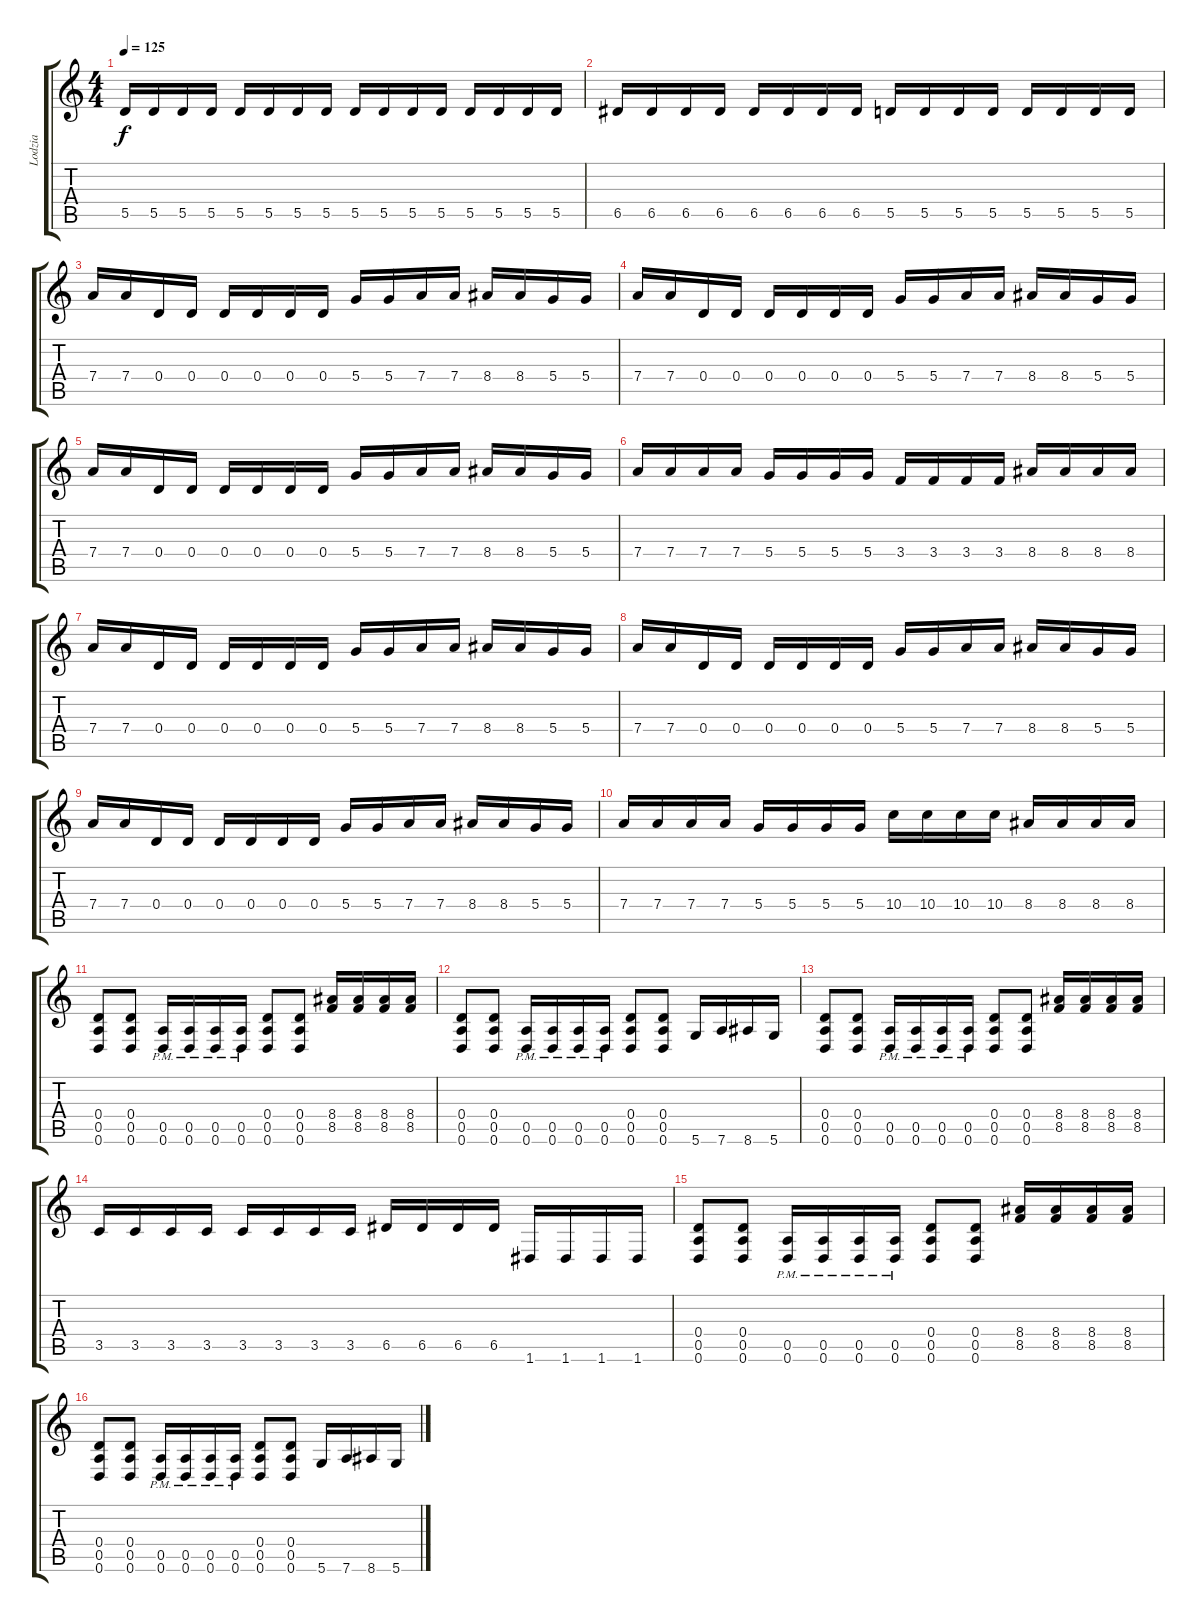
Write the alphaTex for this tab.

\track ("Lodzia" "Lodzia") {instrument distortionguitar}
\staff {score tabs}
\tuning (E4 B3 G3 D3 A2 D2) {hide}
\ts (4 4)
\tempo 125
\clef g2
\ks c
5.5.16{dy f instrument distortionguitar} 5.5.16 5.5.16 5.5.16 5.5.16 5.5.16 5.5.16 5.5.16 5.5.16 5.5.16 5.5.16 5.5.16 5.5.16 5.5.16 5.5.16 5.5.16 |
6.5.16 6.5.16 6.5.16 6.5.16 6.5.16 6.5.16 6.5.16 6.5.16 5.5.16 5.5.16 5.5.16 5.5.16 5.5.16 5.5.16 5.5.16 5.5.16 |
7.4.16 7.4.16 0.4.16 0.4.16 0.4.16 0.4.16 0.4.16 0.4.16 5.4.16 5.4.16 7.4.16 7.4.16 8.4.16 8.4.16 5.4.16 5.4.16 |
7.4.16 7.4.16 0.4.16 0.4.16 0.4.16 0.4.16 0.4.16 0.4.16 5.4.16 5.4.16 7.4.16 7.4.16 8.4.16 8.4.16 5.4.16 5.4.16 |
7.4.16 7.4.16 0.4.16 0.4.16 0.4.16 0.4.16 0.4.16 0.4.16 5.4.16 5.4.16 7.4.16 7.4.16 8.4.16 8.4.16 5.4.16 5.4.16 |
7.4.16 7.4.16 7.4.16 7.4.16 5.4.16 5.4.16 5.4.16 5.4.16 3.4.16 3.4.16 3.4.16 3.4.16 8.4.16 8.4.16 8.4.16 8.4.16 |
7.4.16 7.4.16 0.4.16 0.4.16 0.4.16 0.4.16 0.4.16 0.4.16 5.4.16 5.4.16 7.4.16 7.4.16 8.4.16 8.4.16 5.4.16 5.4.16 |
7.4.16 7.4.16 0.4.16 0.4.16 0.4.16 0.4.16 0.4.16 0.4.16 5.4.16 5.4.16 7.4.16 7.4.16 8.4.16 8.4.16 5.4.16 5.4.16 |
7.4.16 7.4.16 0.4.16 0.4.16 0.4.16 0.4.16 0.4.16 0.4.16 5.4.16 5.4.16 7.4.16 7.4.16 8.4.16 8.4.16 5.4.16 5.4.16 |
7.4.16 7.4.16 7.4.16 7.4.16 5.4.16 5.4.16 5.4.16 5.4.16 10.4.16 10.4.16 10.4.16 10.4.16 8.4.16 8.4.16 8.4.16 8.4.16 |
(0.4 0.5 0.6).8{instrument distortionguitar} (0.4 0.5 0.6).8 (0.5{pm} 0.6{pm}).16 (0.5{pm} 0.6{pm}).16 (0.5{pm} 0.6{pm}).16 (0.5{pm} 0.6{pm}).16 (0.4 0.5 0.6).8 (0.4 0.5 0.6).8 (8.4 8.5).16 (8.4 8.5).16 (8.4 8.5).16 (8.4 8.5).16 |
(0.4 0.5 0.6).8 (0.4 0.5 0.6).8 (0.5{pm} 0.6{pm}).16 (0.5{pm} 0.6{pm}).16 (0.5{pm} 0.6{pm}).16 (0.5{pm} 0.6{pm}).16 (0.4 0.5 0.6).8 (0.4 0.5 0.6).8 5.6.16 7.6.16 8.6.16 5.6.16 |
(0.4 0.5 0.6).8 (0.4 0.5 0.6).8 (0.5{pm} 0.6{pm}).16 (0.5{pm} 0.6{pm}).16 (0.5{pm} 0.6{pm}).16 (0.5{pm} 0.6{pm}).16 (0.4 0.5 0.6).8 (0.4 0.5 0.6).8 (8.4 8.5).16 (8.4 8.5).16 (8.4 8.5).16 (8.4 8.5).16 |
3.5.16 3.5.16 3.5.16 3.5.16 3.5.16 3.5.16 3.5.16 3.5.16 6.5.16 6.5.16 6.5.16 6.5.16 1.6.16 1.6.16 1.6.16 1.6.16 |
(0.4 0.5 0.6).8 (0.4 0.5 0.6).8 (0.5{pm} 0.6{pm}).16 (0.5{pm} 0.6{pm}).16 (0.5{pm} 0.6{pm}).16 (0.5{pm} 0.6{pm}).16 (0.4 0.5 0.6).8 (0.4 0.5 0.6).8 (8.4 8.5).16 (8.4 8.5).16 (8.4 8.5).16 (8.4 8.5).16 |
(0.4 0.5 0.6).8 (0.4 0.5 0.6).8 (0.5{pm} 0.6{pm}).16 (0.5{pm} 0.6{pm}).16 (0.5{pm} 0.6{pm}).16 (0.5{pm} 0.6{pm}).16 (0.4 0.5 0.6).8 (0.4 0.5 0.6).8 5.6.16 7.6.16 8.6.16 5.6.16
